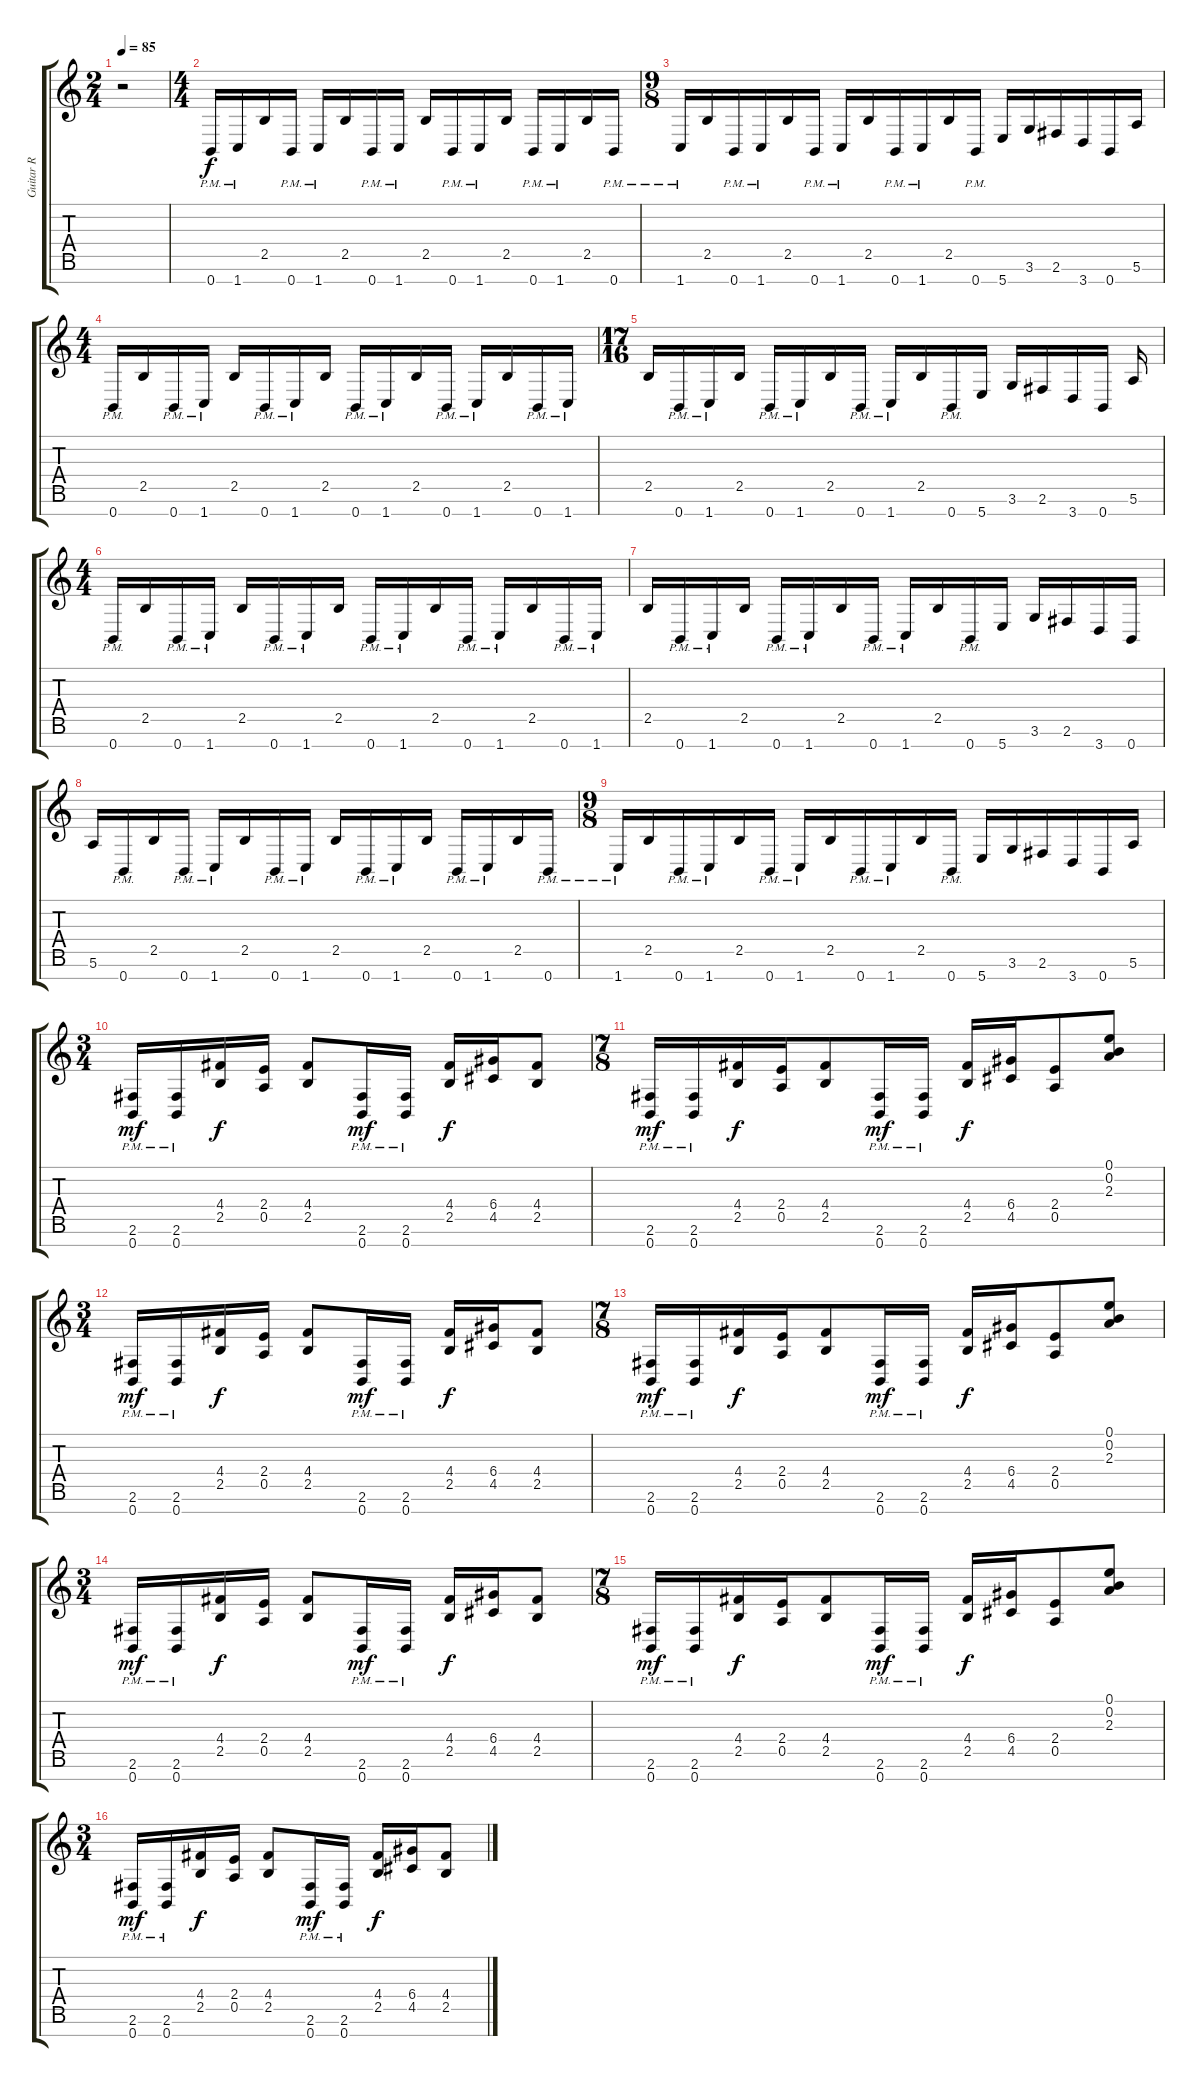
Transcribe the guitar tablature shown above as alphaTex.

\track ("Guitar R" "Guitar R") {instrument distortionguitar}
\staff {score tabs}
\tuning (E4 B3 G3 D3 A2 E2 B1) {hide}
\ts (2 4)
\tempo 85
\clef g2
\ks c
r.2{dy f} |
\ts (4 4)
0.7{pm}.16 1.7{pm}.16 2.5.16 0.7{pm}.16 1.7{pm}.16 2.5.16 0.7{pm}.16 1.7{pm}.16 2.5.16 0.7{pm}.16 1.7{pm}.16 2.5.16 0.7{pm}.16 1.7{pm}.16 2.5.16 0.7{pm}.16 |
\ts (9 8)
1.7{pm}.16 2.5.16 0.7{pm}.16 1.7{pm}.16 2.5.16 0.7{pm}.16 1.7{pm}.16 2.5.16 0.7{pm}.16 1.7{pm}.16 2.5.16 0.7{pm}.16 5.7.16 3.6.16 2.6.16 3.7.16 0.7.16 5.6.16 |
\ts (4 4)
0.7{pm}.16 2.5.16 0.7{pm}.16 1.7{pm}.16 2.5.16 0.7{pm}.16 1.7{pm}.16 2.5.16 0.7{pm}.16 1.7{pm}.16 2.5.16 0.7{pm}.16 1.7{pm}.16 2.5.16 0.7{pm}.16 1.7{pm}.16 |
\ts (17 16)
2.5.16 0.7{pm}.16 1.7{pm}.16 2.5.16 0.7{pm}.16 1.7{pm}.16 2.5.16 0.7{pm}.16 1.7{pm}.16 2.5.16 0.7{pm}.16 5.7.16 3.6.16 2.6.16 3.7.16 0.7.16 5.6.16 |
\ts (4 4)
0.7{pm}.16 2.5.16 0.7{pm}.16 1.7{pm}.16 2.5.16 0.7{pm}.16 1.7{pm}.16 2.5.16 0.7{pm}.16 1.7{pm}.16 2.5.16 0.7{pm}.16 1.7{pm}.16 2.5.16 0.7{pm}.16 1.7{pm}.16 |
2.5.16 0.7{pm}.16 1.7{pm}.16 2.5.16 0.7{pm}.16 1.7{pm}.16 2.5.16 0.7{pm}.16 1.7{pm}.16 2.5.16 0.7{pm}.16 5.7.16 3.6.16 2.6.16 3.7.16 0.7.16 |
5.6.16 0.7{pm}.16 2.5.16 0.7{pm}.16 1.7{pm}.16 2.5.16 0.7{pm}.16 1.7{pm}.16 2.5.16 0.7{pm}.16 1.7{pm}.16 2.5.16 0.7{pm}.16 1.7{pm}.16 2.5.16 0.7{pm}.16 |
\ts (9 8)
1.7{pm}.16 2.5.16 0.7{pm}.16 1.7{pm}.16 2.5.16 0.7{pm}.16 1.7{pm}.16 2.5.16 0.7{pm}.16 1.7{pm}.16 2.5.16 0.7{pm}.16 5.7.16 3.6.16 2.6.16 3.7.16 0.7.16 5.6.16 |
\ts (3 4)
(2.6{pm} 0.7{pm}).16{dy mf} (2.6{pm} 0.7{pm}).16 (4.4 2.5).16{dy f} (2.4 0.5).16 (4.4 2.5).8 (2.6{pm} 0.7{pm}).16{dy mf} (2.6{pm} 0.7{pm}).16 (4.4 2.5).16{dy f} (6.4 4.5).16 (4.4 2.5).8 |
\ts (7 8)
(2.6{pm} 0.7{pm}).16{dy mf} (2.6{pm} 0.7{pm}).16 (4.4 2.5).16{dy f} (2.4 0.5).16 (4.4 2.5).8 (2.6{pm} 0.7{pm}).16{dy mf} (2.6{pm} 0.7{pm}).16 (4.4 2.5).16{dy f} (6.4 4.5).16 (2.4 0.5).8 (0.1 0.2 2.3).8 |
\ts (3 4)
(2.6{pm} 0.7{pm}).16{dy mf} (2.6{pm} 0.7{pm}).16 (4.4 2.5).16{dy f} (2.4 0.5).16 (4.4 2.5).8 (2.6{pm} 0.7{pm}).16{dy mf} (2.6{pm} 0.7{pm}).16 (4.4 2.5).16{dy f} (6.4 4.5).16 (4.4 2.5).8 |
\ts (7 8)
(2.6{pm} 0.7{pm}).16{dy mf} (2.6{pm} 0.7{pm}).16 (4.4 2.5).16{dy f} (2.4 0.5).16 (4.4 2.5).8 (2.6{pm} 0.7{pm}).16{dy mf} (2.6{pm} 0.7{pm}).16 (4.4 2.5).16{dy f} (6.4 4.5).16 (2.4 0.5).8 (0.1 0.2 2.3).8 |
\ts (3 4)
(2.6{pm} 0.7{pm}).16{dy mf} (2.6{pm} 0.7{pm}).16 (4.4 2.5).16{dy f} (2.4 0.5).16 (4.4 2.5).8 (2.6{pm} 0.7{pm}).16{dy mf} (2.6{pm} 0.7{pm}).16 (4.4 2.5).16{dy f} (6.4 4.5).16 (4.4 2.5).8 |
\ts (7 8)
(2.6{pm} 0.7{pm}).16{dy mf} (2.6{pm} 0.7{pm}).16 (4.4 2.5).16{dy f} (2.4 0.5).16 (4.4 2.5).8 (2.6{pm} 0.7{pm}).16{dy mf} (2.6{pm} 0.7{pm}).16 (4.4 2.5).16{dy f} (6.4 4.5).16 (2.4 0.5).8 (0.1 0.2 2.3).8 |
\ts (3 4)
(2.6{pm} 0.7{pm}).16{dy mf} (2.6{pm} 0.7{pm}).16 (4.4 2.5).16{dy f} (2.4 0.5).16 (4.4 2.5).8 (2.6{pm} 0.7{pm}).16{dy mf} (2.6{pm} 0.7{pm}).16 (4.4 2.5).16{dy f} (6.4 4.5).16 (4.4 2.5).8
